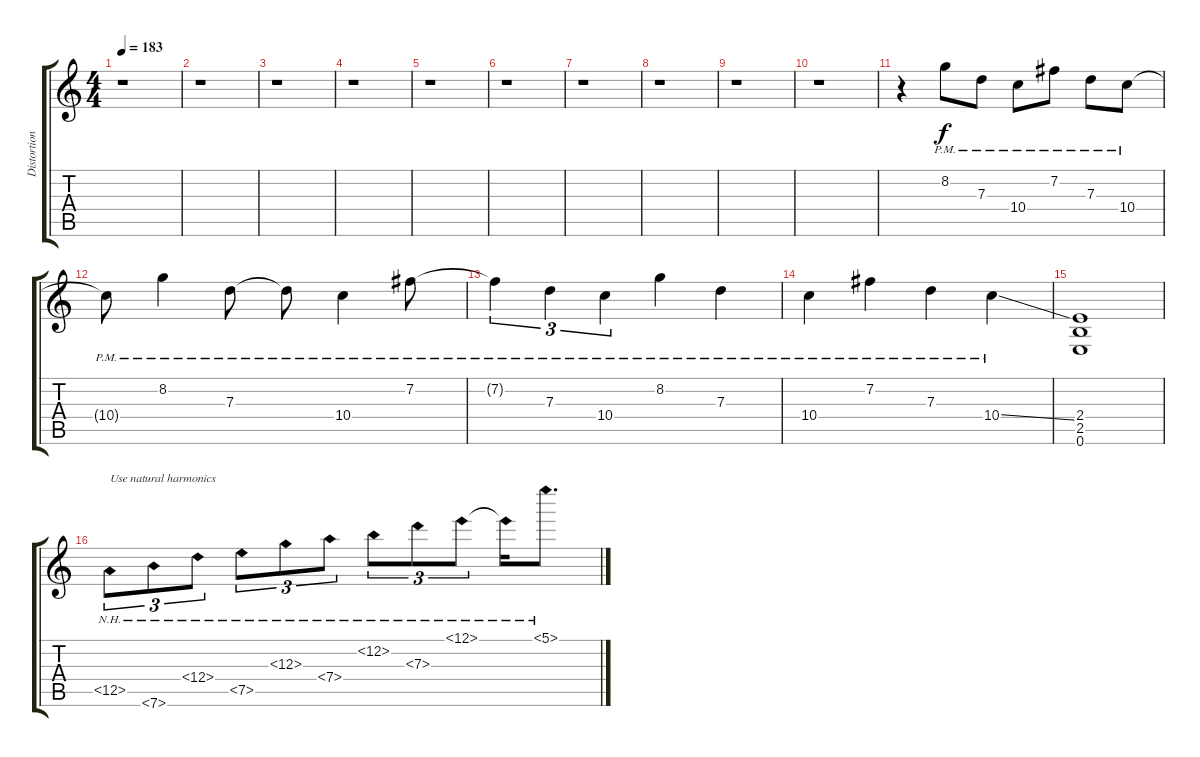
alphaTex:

\track ("Distortion guitar" "Distortion") {instrument distortionguitar}
\staff {score tabs}
\tuning (E4 B3 G3 D3 A2 E2) {hide}
\ts (4 4)
\tempo 183
\clef g2
\ks c
r.1{dy f} |
r.1 |
r.1 |
r.1 |
r.1 |
r.1 |
r.1 |
r.1 |
r.1 |
r.1 |
r.4 8.2{pm}.8 7.3{pm}.8 10.4{pm}.8 7.2{pm}.8 7.3{pm}.8 10.4{pm}.8 |
10.4{pm t}.8 8.2{pm}.4 7.3{pm}.8 7.3{pm t}.8 10.4{pm}.4 7.2{pm}.8 |
7.2{pm t}.4{tu (3 2)} 7.3{pm}.4{tu (3 2)} 10.4{pm}.4{tu (3 2)} 8.2{pm}.4 7.3{pm}.4 |
10.4{pm}.4 7.2{pm}.4 7.3{pm}.4 10.4{ss pm}.4 |
(2.4 2.5 0.6).1 |
12.5{nh}.8{tu (3 2) txt "Use natural harmonics"} 7.6{nh}.8{tu (3 2)} 12.4{nh}.8{tu (3 2)} 7.5{nh}.8{tu (3 2)} 12.3{nh}.8{tu (3 2)} 7.4{nh}.8{tu (3 2)} 12.2{nh}.8{tu (3 2)} 7.3{nh}.8{tu (3 2)} 12.1{nh}.8{tu (3 2)} 12.1{nh t}.16 5.1{nh}.8{d}
